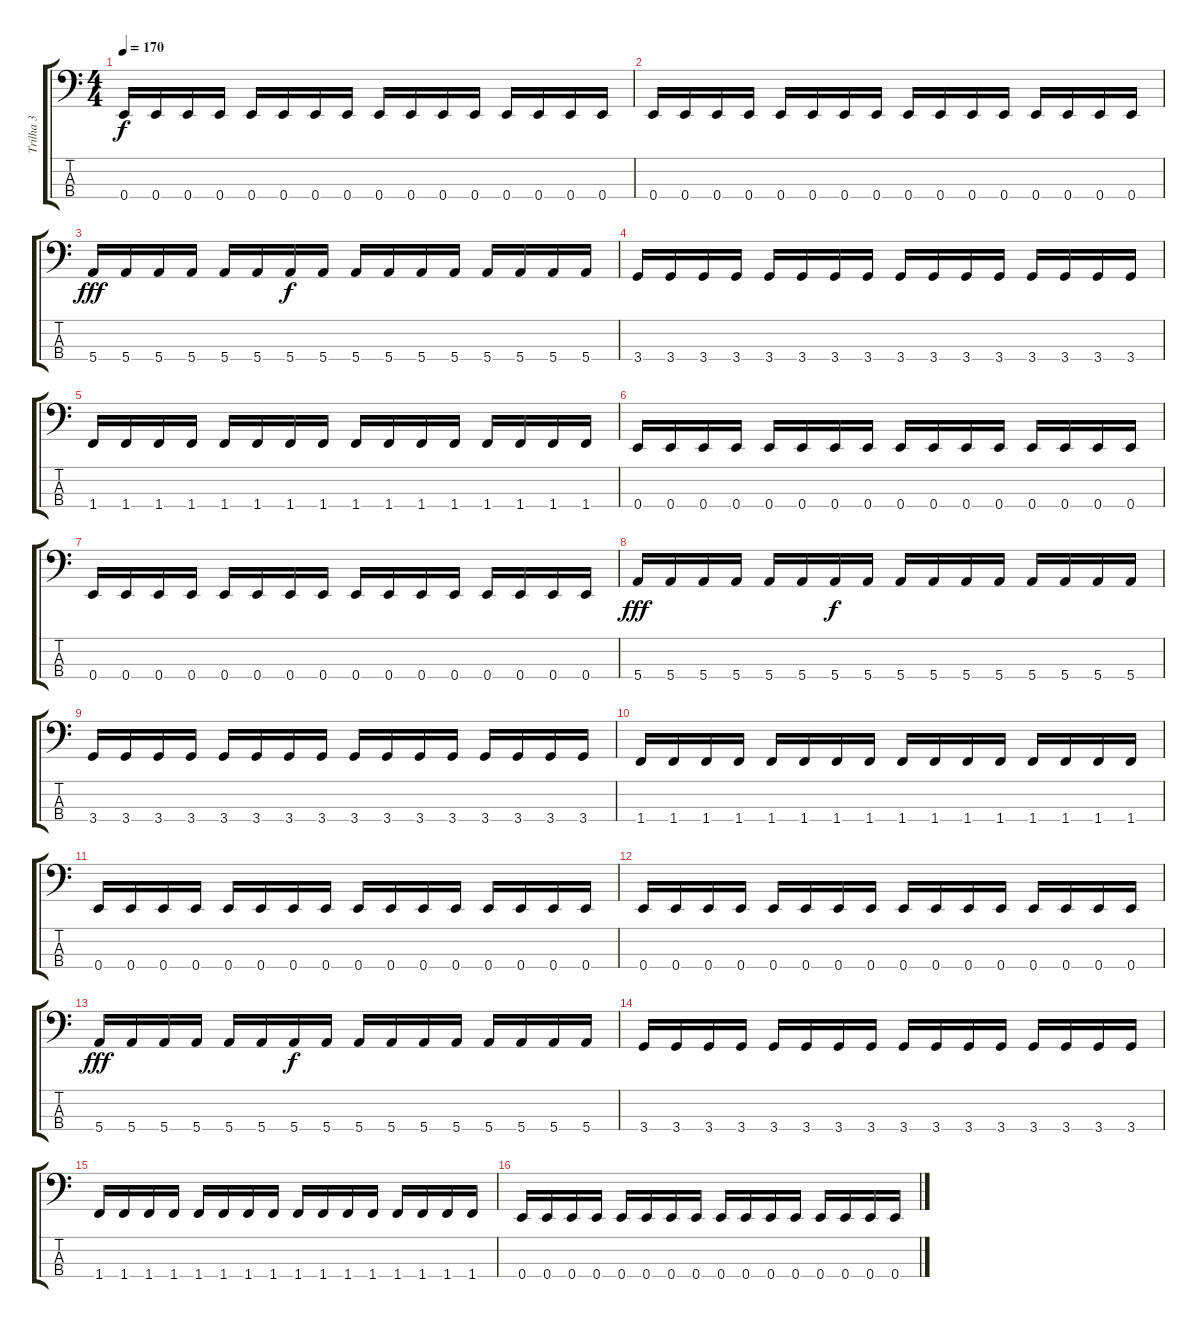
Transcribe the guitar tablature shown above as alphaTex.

\track ("Trilha 3" "Trilha 3") {instrument electricbassfinger}
\staff {score tabs}
\tuning (G2 D2 A1 E1) {hide}
\ts (4 4)
\tempo 170
\clef f4
\ks c
0.4.16{dy f} 0.4.16 0.4.16 0.4.16 0.4.16 0.4.16 0.4.16 0.4.16 0.4.16 0.4.16 0.4.16 0.4.16 0.4.16 0.4.16 0.4.16 0.4.16 |
0.4.16 0.4.16 0.4.16 0.4.16 0.4.16 0.4.16 0.4.16 0.4.16 0.4.16 0.4.16 0.4.16 0.4.16 0.4.16 0.4.16 0.4.16 0.4.16 |
5.4.16{dy fff} 5.4.16 5.4.16 5.4.16 5.4.16 5.4.16 5.4.16{dy f} 5.4.16 5.4.16 5.4.16 5.4.16 5.4.16 5.4.16 5.4.16 5.4.16 5.4.16 |
3.4.16 3.4.16 3.4.16 3.4.16 3.4.16 3.4.16 3.4.16 3.4.16 3.4.16 3.4.16 3.4.16 3.4.16 3.4.16 3.4.16 3.4.16 3.4.16 |
1.4.16 1.4.16 1.4.16 1.4.16 1.4.16 1.4.16 1.4.16 1.4.16 1.4.16 1.4.16 1.4.16 1.4.16 1.4.16 1.4.16 1.4.16 1.4.16 |
0.4.16 0.4.16 0.4.16 0.4.16 0.4.16 0.4.16 0.4.16 0.4.16 0.4.16 0.4.16 0.4.16 0.4.16 0.4.16 0.4.16 0.4.16 0.4.16 |
0.4.16 0.4.16 0.4.16 0.4.16 0.4.16 0.4.16 0.4.16 0.4.16 0.4.16 0.4.16 0.4.16 0.4.16 0.4.16 0.4.16 0.4.16 0.4.16 |
5.4.16{dy fff} 5.4.16 5.4.16 5.4.16 5.4.16 5.4.16 5.4.16{dy f} 5.4.16 5.4.16 5.4.16 5.4.16 5.4.16 5.4.16 5.4.16 5.4.16 5.4.16 |
3.4.16 3.4.16 3.4.16 3.4.16 3.4.16 3.4.16 3.4.16 3.4.16 3.4.16 3.4.16 3.4.16 3.4.16 3.4.16 3.4.16 3.4.16 3.4.16 |
1.4.16 1.4.16 1.4.16 1.4.16 1.4.16 1.4.16 1.4.16 1.4.16 1.4.16 1.4.16 1.4.16 1.4.16 1.4.16 1.4.16 1.4.16 1.4.16 |
0.4.16 0.4.16 0.4.16 0.4.16 0.4.16 0.4.16 0.4.16 0.4.16 0.4.16 0.4.16 0.4.16 0.4.16 0.4.16 0.4.16 0.4.16 0.4.16 |
0.4.16 0.4.16 0.4.16 0.4.16 0.4.16 0.4.16 0.4.16 0.4.16 0.4.16 0.4.16 0.4.16 0.4.16 0.4.16 0.4.16 0.4.16 0.4.16 |
5.4.16{dy fff} 5.4.16 5.4.16 5.4.16 5.4.16 5.4.16 5.4.16{dy f} 5.4.16 5.4.16 5.4.16 5.4.16 5.4.16 5.4.16 5.4.16 5.4.16 5.4.16 |
3.4.16 3.4.16 3.4.16 3.4.16 3.4.16 3.4.16 3.4.16 3.4.16 3.4.16 3.4.16 3.4.16 3.4.16 3.4.16 3.4.16 3.4.16 3.4.16 |
1.4.16 1.4.16 1.4.16 1.4.16 1.4.16 1.4.16 1.4.16 1.4.16 1.4.16 1.4.16 1.4.16 1.4.16 1.4.16 1.4.16 1.4.16 1.4.16 |
0.4.16 0.4.16 0.4.16 0.4.16 0.4.16 0.4.16 0.4.16 0.4.16 0.4.16 0.4.16 0.4.16 0.4.16 0.4.16 0.4.16 0.4.16 0.4.16
